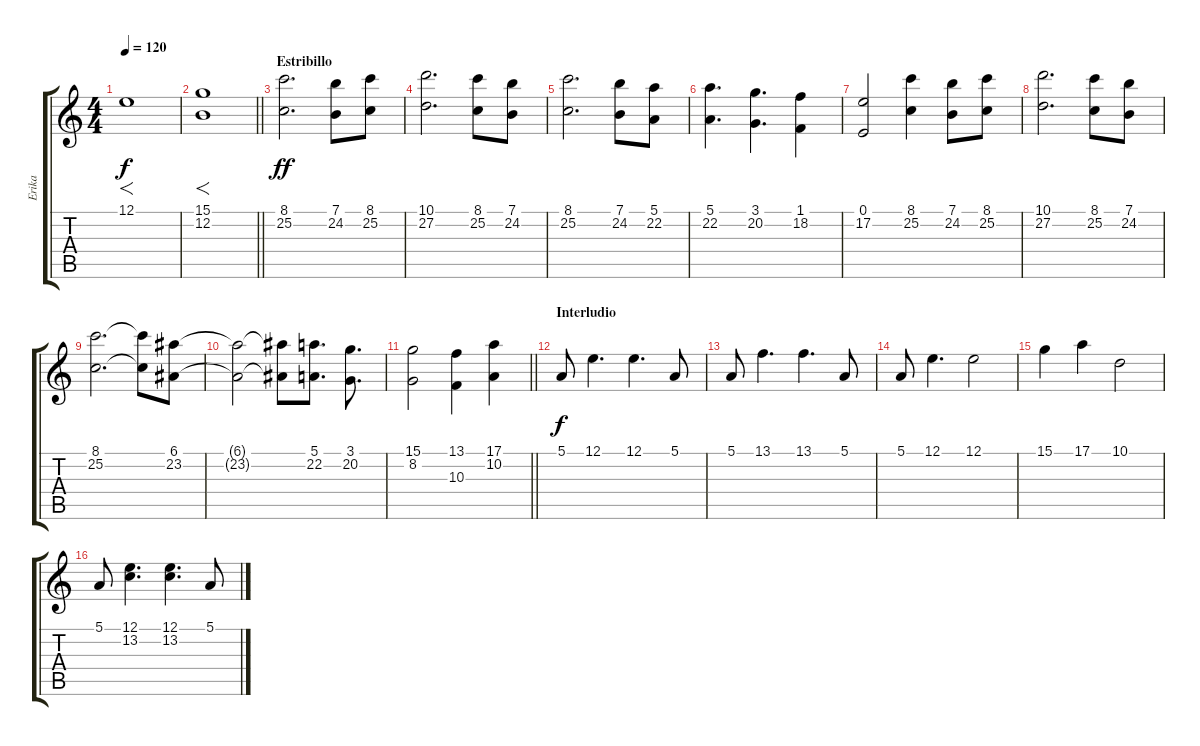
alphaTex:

\track ("Erika" "Erika") {instrument stringensemble1}
\staff {score tabs}
\tuning (E4 B3 G3 D3 A2 E2) {hide}
\ts (4 4)
\tempo 120
\clef g2
\ks c
12.1.1{f dy f} |
\barLineRight lightlight
(15.1 12.2).1{f} |
\section ("" "Estribillo")
(8.1 25.2).2{d dy ff} (7.1 24.2).8 (8.1 25.2).8 |
(10.1 27.2).2{d} (8.1 25.2).8 (7.1 24.2).8 |
(8.1 25.2).2{d} (7.1 24.2).8 (5.1 22.2).8 |
(5.1 22.2).4{d} (3.1 20.2).4{d} (1.1 18.2).4 |
(0.1 17.2).2 (8.1 25.2).4 (7.1 24.2).8 (8.1 25.2).8 |
(10.1 27.2).2{d} (8.1 25.2).8 (7.1 24.2).8 |
(8.1 25.2).2{d} (8.1{t} 25.2{t}).8 (6.1 23.2).8 |
(6.1{t} 23.2{t}).2 (6.1{t} 23.2{t}).8 (5.1 22.2).8{d} (3.1 20.2).8{d} |
\barLineRight lightlight
(15.1 8.2).2 (13.1 10.3).4 (17.1 10.2).4 |
\section ("" "Interludio")
5.1.8{dy f} 12.1.4{d} 12.1.4{d} 5.1.8 |
5.1.8 13.1.4{d} 13.1.4{d} 5.1.8 |
5.1.8 12.1.4{d} 12.1.2 |
15.1.4 17.1.4 10.1.2 |
5.1.8 (12.1 13.2).4{d} (12.1 13.2).4{d} 5.1.8
